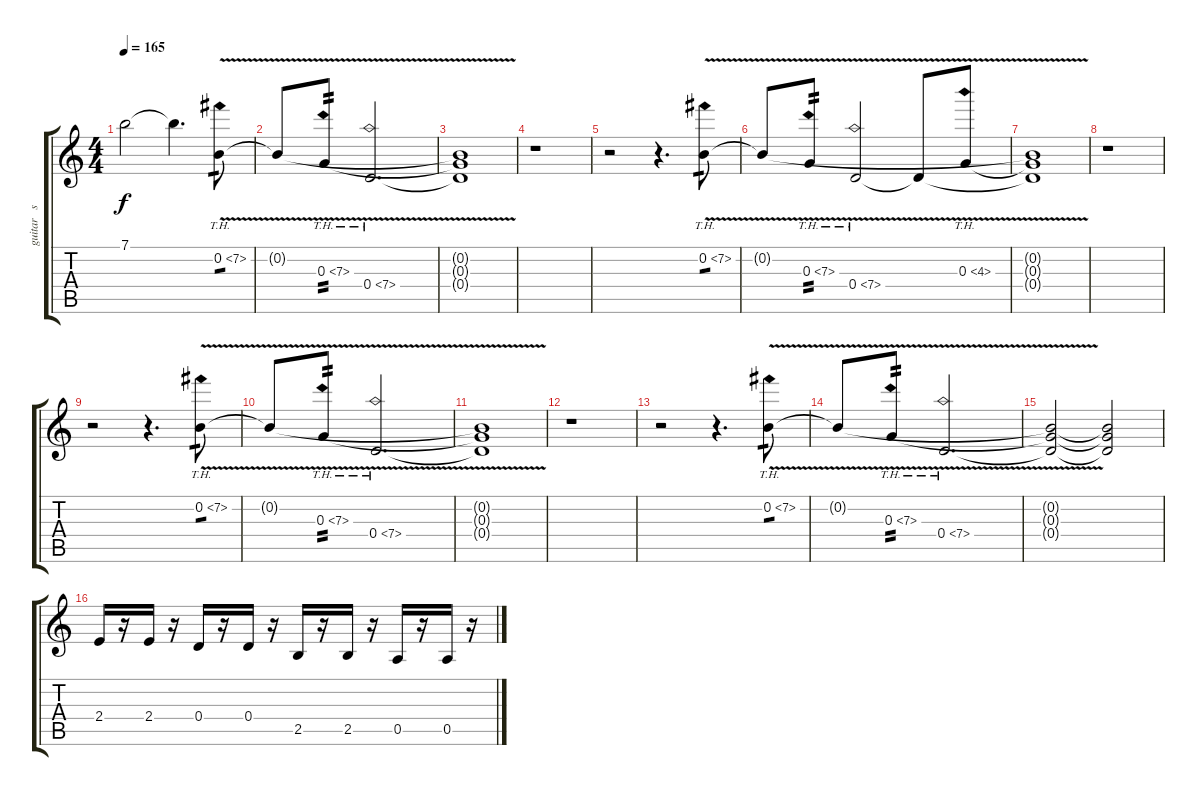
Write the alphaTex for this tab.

\track ("guitar   solo   two" "guitar   s") {instrument overdrivenguitar}
\staff {score tabs}
\tuning (E4 B3 G3 D3 A2 E2) {hide}
\ts (4 4)
\tempo 165
\clef g2
\ks c
7.1{t}.2{dy f} 7.1{t}.4{d} 0.2{th 7 v}.8{tp 1} |
0.2{t}.8 0.3{th 7 v}.8{tp 2} 0.4{th 7 v}.2{d} |
(0.2{t} 0.3{t} 0.4{t}).1{volume 10} |
r.1 |
r.2 r.4{d} 0.2{th 7 v}.8{tp 1 volume 13} |
0.2{t}.8 0.3{th 7 v}.8{tp 2} 0.4{th 7 v}.2 0.4{t}.8 0.3{th 4 v}.8{volume 11} |
(0.2{t} 0.3{t} 0.4{t}).1{volume 9} |
r.1 |
r.2 r.4{d} 0.2{th 7 v}.8{tp 1 volume 13} |
0.2{t}.8 0.3{th 7 v}.8{tp 2} 0.4{th 7 v}.2{d} |
(0.2{t} 0.3{t} 0.4{t}).1{volume 10} |
r.1 |
r.2 r.4{d} 0.2{th 7 v}.8{tp 1 volume 13} |
0.2{t}.8 0.3{th 7 v}.8{tp 2} 0.4{th 7 v}.2{d} |
(0.2{t} 0.3{t} 0.4{t}).2{volume 10} (0.2{t} 0.3{t} 0.4{t}).2{volume 8} |
2.4.16{volume 13} r.16 2.4.16 r.16 0.4.16 r.16 0.4.16 r.16 2.5.16 r.16 2.5.16 r.16 0.5.16 r.16 0.5.16 r.16
